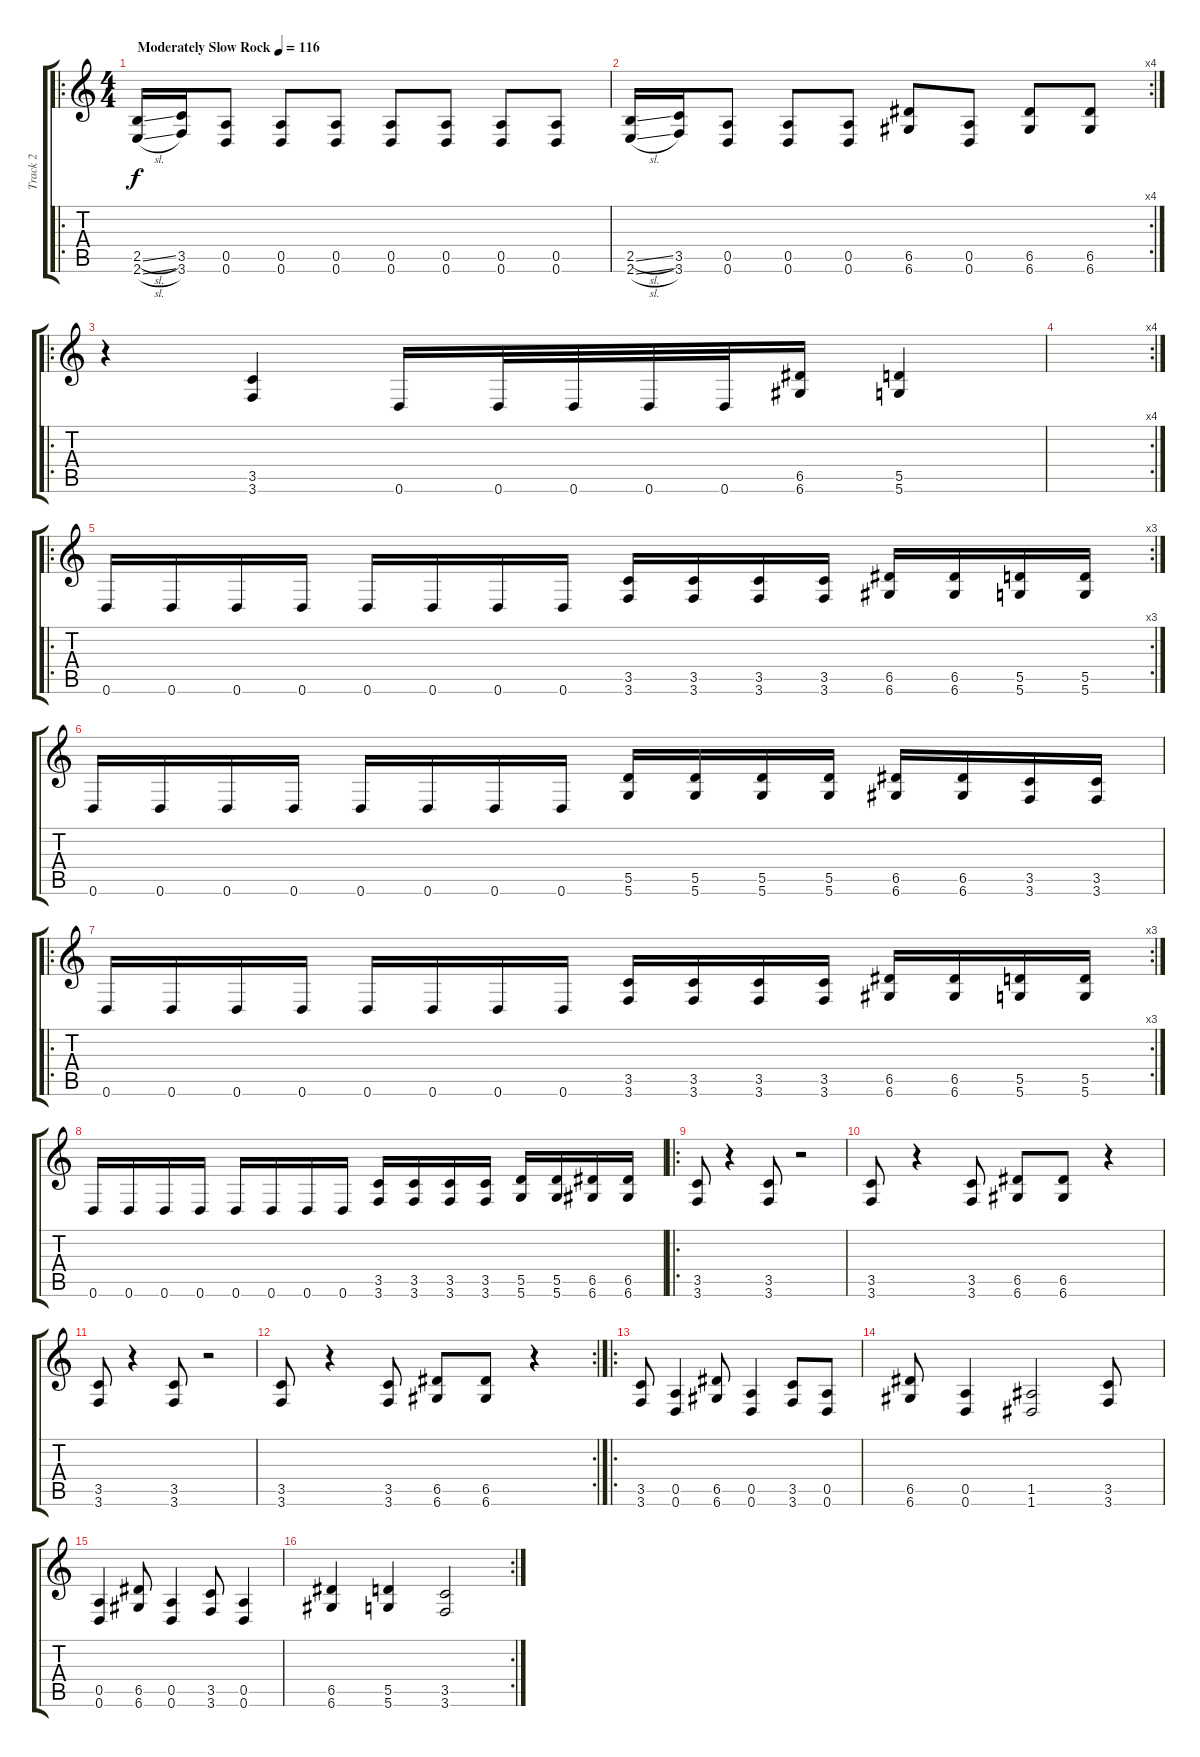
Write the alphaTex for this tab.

\track ("Track 2" "Track 2") {instrument overdrivenguitar}
\staff {score tabs}
\tuning (E4 B3 G3 D3 A2 D2) {hide}
\ro
\ts (4 4)
\tempo (116 "Moderately Slow Rock")
\clef g2
\ks c
(2.5{sl} 2.6{sl}).16{dy f instrument overdrivenguitar} (3.5 3.6).16 (0.5 0.6).8 (0.5 0.6).8 (0.5 0.6).8 (0.5 0.6).8 (0.5 0.6).8 (0.5 0.6).8 (0.5 0.6).8 |
\rc 4
(2.5{sl} 2.6{sl}).16 (3.5 3.6).16 (0.5 0.6).8 (0.5 0.6).8 (0.5 0.6).8 (6.5 6.6).8 (0.5 0.6).8 (6.5 6.6).8 (6.5 6.6).8 |
\ro
r.4 (3.5 3.6).4 0.6.16 0.6.32 0.6.32 0.6.32 0.6.32 (6.5 6.6).16 (5.5 5.6).4 |
\rc 4
|
\ro
\rc 3
0.6.16 0.6.16 0.6.16 0.6.16 0.6.16 0.6.16 0.6.16 0.6.16 (3.5 3.6).16 (3.5 3.6).16 (3.5 3.6).16 (3.5 3.6).16 (6.5 6.6).16 (6.5 6.6).16 (5.5 5.6).16 (5.5 5.6).16 |
0.6.16 0.6.16 0.6.16 0.6.16 0.6.16 0.6.16 0.6.16 0.6.16 (5.5 5.6).16 (5.5 5.6).16 (5.5 5.6).16 (5.5 5.6).16 (6.5 6.6).16 (6.5 6.6).16 (3.5 3.6).16 (3.5 3.6).16 |
\ro
\rc 3
0.6.16 0.6.16 0.6.16 0.6.16 0.6.16 0.6.16 0.6.16 0.6.16 (3.5 3.6).16 (3.5 3.6).16 (3.5 3.6).16 (3.5 3.6).16 (6.5 6.6).16 (6.5 6.6).16 (5.5 5.6).16 (5.5 5.6).16 |
0.6.16 0.6.16 0.6.16 0.6.16 0.6.16 0.6.16 0.6.16 0.6.16 (3.5 3.6).16 (3.5 3.6).16 (3.5 3.6).16 (3.5 3.6).16 (5.5 5.6).16 (5.5 5.6).16 (6.5 6.6).16 (6.5 6.6).16 |
\ro
(3.5 3.6).8 r.4 (3.5 3.6).8 r.2 |
(3.5 3.6).8 r.4 (3.5 3.6).8 (6.5 6.6).8 (6.5 6.6).8 r.4 |
(3.5 3.6).8 r.4 (3.5 3.6).8 r.2 |
\rc 2
(3.5 3.6).8 r.4 (3.5 3.6).8 (6.5 6.6).8 (6.5 6.6).8 r.4 |
\ro
(3.5 3.6).8 (0.5 0.6).4 (6.5 6.6).8 (0.5 0.6).4 (3.5 3.6).8 (0.5 0.6).8 |
(6.5 6.6).8 (0.5 0.6).4 (1.5 1.6).2 (3.5 3.6).8 |
(0.5 0.6).4 (6.5 6.6).8 (0.5 0.6).4 (3.5 3.6).8 (0.5 0.6).4 |
\rc 2
(6.5 6.6).4 (5.5 5.6).4 (3.5 3.6).2
